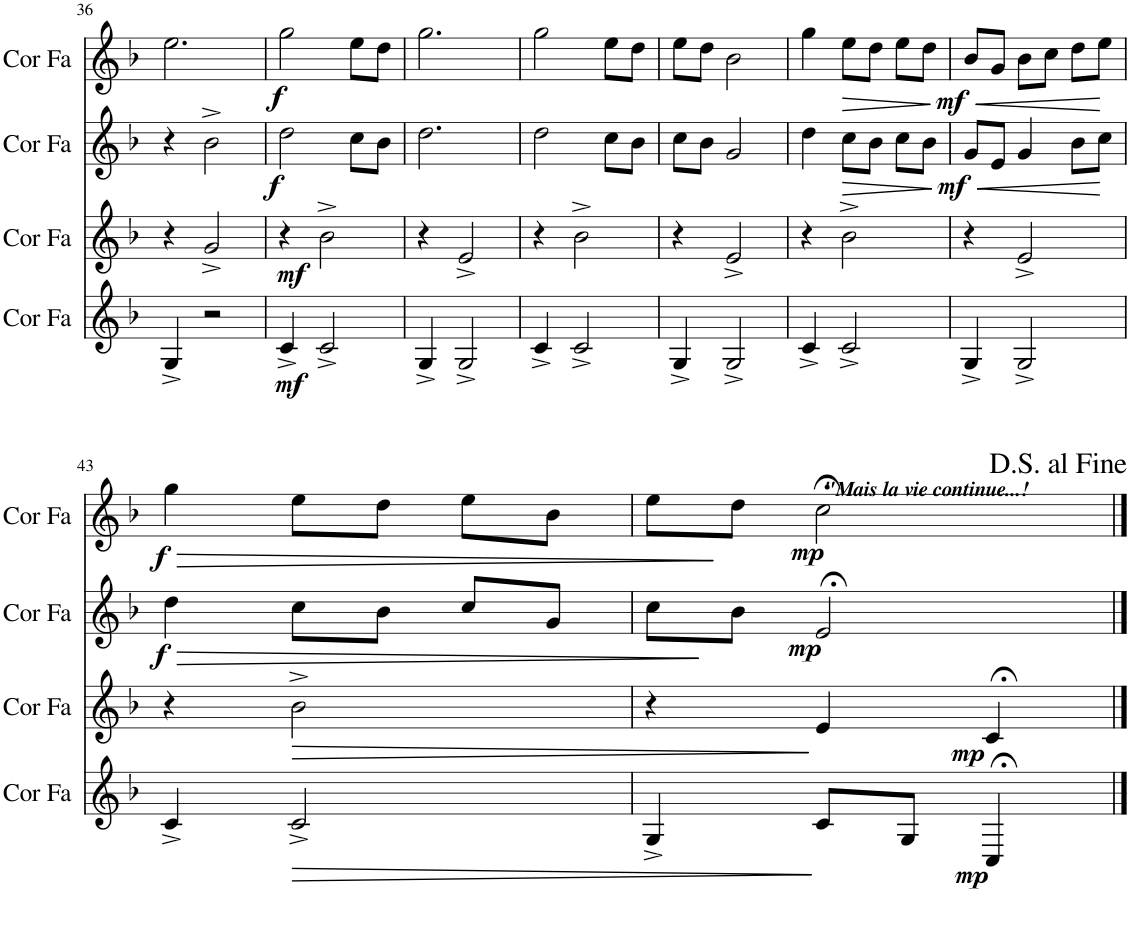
**kern	**dynam	**kern	**dynam	**kern	**dynam	**kern	**dynam
*part4	*part4	*part3	*part3	*part2	*part2	*part1	*part1
*staff4	*staff4	*staff3	*staff3	*staff2	*staff2	*staff1	*staff1
*I"Cor en Fa	*	*I"Cor en Fa	*	*I"Cor en Fa	*	*I"Cor en Fa	*
*I'Cor Fa	*	*I'Cor Fa	*	*I'Cor Fa	*	*I'Cor Fa	*
!!LO:PB:g=z
*clefG2	*	*clefG2	*	*clefG2	*	*clefG2	*
*Trd4c7	*	*Trd4c7	*	*Trd4c7	*	*Trd4c7	*
*k[b-]	*	*k[b-]	*	*k[b-]	*	*k[b-]	*
*M3/4	*	*M3/4	*	*M3/4	*	*M3/4	*
=36	=36	=36	=36	=36	=36	=36	=36
4G^/	.	4r	.	4r	.	2.ee\	.
2r	.	2g^/	.	2b-^\	.	.	.
=37	=37	=37	=37	=37	=37	=37	=37
!	!LO:DY:b	!	!LO:DY:b	!	!LO:DY:b	!	!LO:DY:b
4c^/	mf	4r	mf	2dd\	f	2gg\	f
2c^/	.	2b-^\	.	.	.	.	.
.	.	.	.	8cc\L	.	8ee\L	.
.	.	.	.	8b-\J	.	8dd\J	.
=38	=38	=38	=38	=38	=38	=38	=38
4G^/	.	4r	.	2.dd\	.	2.gg\	.
2G^/	.	2e^/	.	.	.	.	.
=39	=39	=39	=39	=39	=39	=39	=39
4c^/	.	4r	.	2dd\	.	2gg\	.
2c^/	.	2b-^\	.	.	.	.	.
.	.	.	.	8cc\L	.	8ee\L	.
.	.	.	.	8b-\J	.	8dd\J	.
=40	=40	=40	=40	=40	=40	=40	=40
4G^/	.	4r	.	8cc\L	.	8ee\L	.
.	.	.	.	8b-\J	.	8dd\J	.
2G^/	.	2e^/	.	2g/	.	2b-\	.
=41	=41	=41	=41	=41	=41	=41	=41
4c^/	.	4r	.	4dd\	.	4gg\	.
!	!	!	!	!	!LO:HP:b	!	!LO:HP:b
2c^/	.	2b-^\	.	8cc\L	>	8ee\L	>
.	.	.	.	8b-\J	.	8dd\J	.
.	.	.	.	8cc\L	.	8ee\L	.
.	.	.	.	8b-\J	.	8dd\J	.
.	.	.	.	.	]	.	]
=42	=42	=42	=42	=42	=42	=42	=42
!	!	!	!	!	!LO:HP:b	!	!LO:HP:b
!	!	!	!	!	!LO:DY:n=1:b	!	!LO:DY:n=1:b
4G^/	.	4r	.	8g/L	< mf	8b-/L	< mf
.	.	.	.	8e/J	.	8g/J	.
2G^/	.	2e^/	.	4g/	.	8b-\L	.
.	.	.	.	.	.	8cc\J	.
.	.	.	.	8b-\L	.	8dd\L	.
.	.	.	.	8cc\J	.	8ee\J	.
.	.	.	.	.	[	.	[
!!LO:LB:g=z
=43	=43	=43	=43	=43	=43	=43	=43
!	!	!	!	!	!LO:HP:b	!	!LO:HP:b
!	!	!	!	!	!LO:DY:n=1:b	!	!LO:DY:n=1:b
4c^/	.	4r	.	4dd\	> f	4gg\	> f
!	!LO:HP:b	!	!LO:HP:b	!	!	!	!
2c^/	>	2b-^\	>	8cc\L	.	8ee\L	.
.	.	.	.	8b-\J	.	8dd\J	.
.	.	.	.	8cc/L	.	8ee\L	.
.	.	.	.	8g/J	.	8b-\J	.
.	]	.	]	.	]	.	]
=44	=44	=44	=44	=44	=44	=44	=44
4G^/	.	4r	.	8cc\L	.	8ee\L	.
.	.	.	.	8b-\J	.	8dd\J	.
!	!	!	!	!	!	!LO:TX:a:Bi:t="Mais la vie continue...!	!
!	!	!	!	!	!LO:DY:b	!	!LO:DY:b
8c/L	.	4e/	.	2e;</	mp	2cc;<\	mp
8G/J	.	.	.	.	.	.	.
!	!LO:DY:b	!	!LO:DY:b	!	!	!	!
4C;</	mp	4c;</	mp	.	.	.	.
==	==	==	==	==	==	==	==
*-	*-	*-	*-	*-	*-	*-	*-
